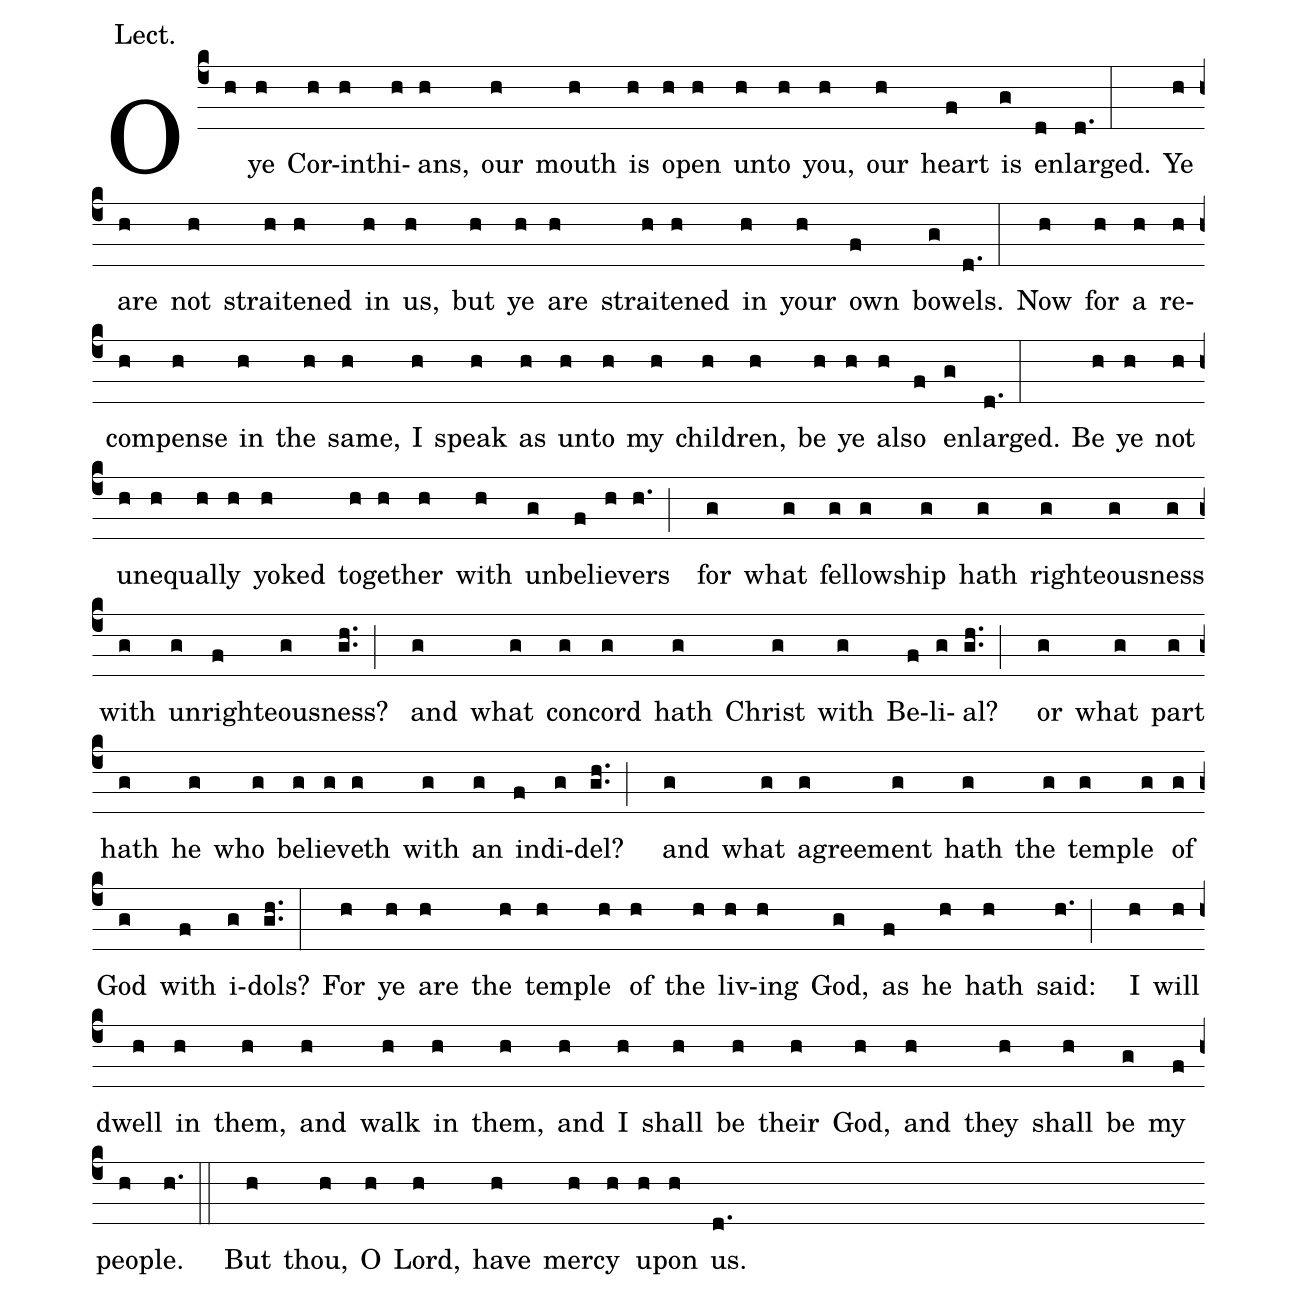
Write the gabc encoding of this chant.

annotation: Lect.;
%%
(c4) O(h) ye(h) Cor(h)in(h)thi(h)ans,(h) our(h) mouth(h) is(h) o(h)pen(h) un(h)to(h) you,(h) our(h) heart(f) is(g) en(d)larged.(d.:)

Ye(h) are(h) not(h) strait(h)ened(h) in(h) us,(h) but(h) ye(h) are(h) strait(h)ened(h) in(h) your(h) own(f) bow(g)els.(d.:)

Now(h) for(h) a(h) re(h)com(h)pense(h) in(h) the(h) same,(h) I(h) speak(h) as(h) un(h)to(h) my(h) child(h)ren,(h) be(h) ye(h) al(h)so(f) en(g)larged.(d.:)

Be(h) ye(h) not(h) un(h)e(h)qual(h)ly(h) yoked(h) to(h)ge(h)ther(h) with(h) un(g)bel(f)iev(h)ers(h.;) for(g) what(g) fel(g)low(g)ship(g) hath(g) right(g)eous(g)ness(g) with(g) un(g)right(f)eous(g)ness?(gh..;) and(g) what(g) con(g)cord(g) hath(g) Christ(g) with(g) Be(f)li(g)al?(gh..;) or(g) what(g) part(g) hath(g) he(g) who(g) be(g)liev(g)eth(g) with(g) an(g) in(f)di(g)del?(gh..;) and(g) what(g) agree(g)ment(g) hath(g) the(g) tem(g)ple(g) of(g) God(g) with(f) i(g)dols?(gh..:)

For(h) ye(h) are(h) the(h) tem(h)ple(h) of(h) the(h) liv(h)ing(h) God,(g) as(f) he(h) hath(h) said:(h.;) I(h) will(h) dwell(h) in(h) them,(h) and(h) walk(h) in(h) them,(h) and(h) I(h) shall(h) be(h) their(h) God,(h) and(h) they(h) shall(h) be(g) my(f) peo(h)ple.(h.::)

But(h) thou,(h) O(h) Lord,(h) have(h) mer(h)cy(h) u(h)pon(h) us.(d.)
